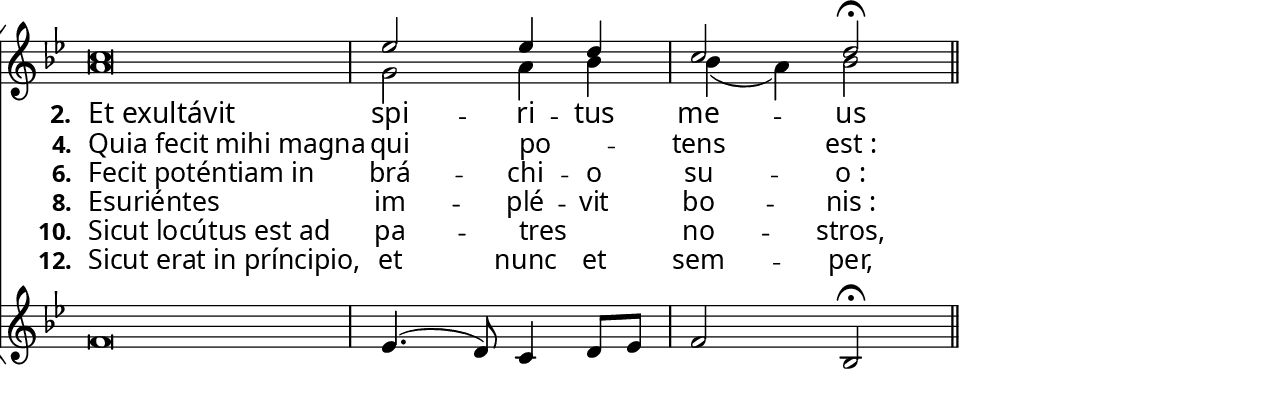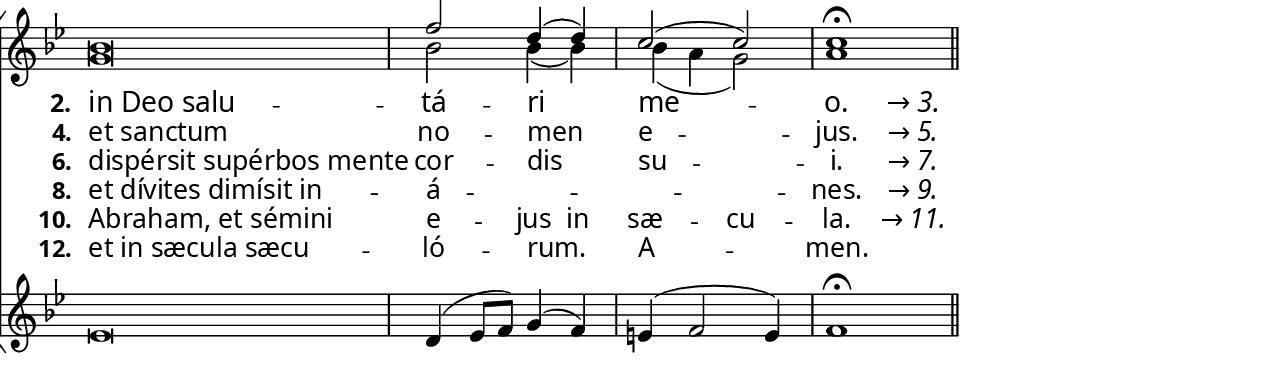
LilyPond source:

\version "2.18.2"

\header {
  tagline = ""
  composer = "Ciro Grassi (1868-1952)"
}
\include "lilypond-book-preamble.ly"

#(set-default-paper-size "letter")

\paper {
  %myStaffSize = #19
  myStaffSize = #24
  indent = 0\mm
  %line-width = 7.5\in
  line-width = 8.5\in - 144\pt
  %ragged-right = ##t
  force-assignment = #""
  line-width = #(- line-width (* mm  3.000000))
  #(define fonts
   (make-pango-font-tree "Garamond Premier Pro"
                         "Garamond Premier Pro"
                         "Garamond Premier Pro"
                          (/ myStaffSize 23)))
}

\layout {
}

global = {
  \key bes \major
  \time 4/4
}

sopMusic = \relative c'' {
  \cadenzaOn
  c\breve \bar "|" \cadenzaOff
  ees2 ees4 d |
  c2 d\fermata | \cadenzaOn \bar "||" \break
  bes\breve \bar "|" \cadenzaOff
  f'2 d4( d4) |
  c2( c) |
  c1\fermata \bar "||"
}
sopWords = \lyricmode {

}

altoMusic = \relative c'' {
  \cadenzaOn
  a\breve \bar "|" \cadenzaOff
  g2 a4 bes4 |
  bes( a) bes2 | \cadenzaOn \bar "||"
  g\breve \bar "|" \cadenzaOff
  bes2 bes4( bes) |
  bes4( a g2) |
  a1 \bar "||"
}

bassMusic = \relative c'' {
  \cadenzaOn
  f,\breve \bar "|" \cadenzaOff
  ees4.( d8) c4 d8[ ees] |
  f2 bes,\fermata | \cadenzaOn \bar "||"
  ees\breve \bar "|" \cadenzaOff
  d4( ees8 f) g4( f) |
  e4( f2 e4) |
  f1\fermata \bar "||"
}

hiddenMusic = \relative c'' {
\hideNotes
  \cadenzaOn
  r\breve \bar "|" \cadenzaOff
  r1 |
  r1 | \cadenzaOn \bar "||"
  r\breve \bar "|" \cadenzaOff
  r1 |
  r1 |
  r2. a4\bar "||"
\unHideNotes
}

hiddenWords = \lyricmode {
  \markup\italic"→ 3."
}
hiddenWordsII = \lyricmode {
  \markup\italic"→ 5."
}
hiddenWordsIII = \lyricmode {
  \markup\italic"→ 7."
}
hiddenWordsIV = \lyricmode {
  \markup\italic"→ 9."
}
hiddenWordsV = \lyricmode {
  \markup\italic"→ 11."
}

altoWords = \lyricmode {
%  \override StanzaNumber #'font-name = #"Garamond Premier Pro"
%  \override LyricText #'font-name = #"Garamond Premier Pro"
  \set fontSize = #0.5
  \set stanza = #"2. "
  %\set vocalName = "2. "
  %\set shortVocalName = "2. "
  \once \override LyricText #'self-alignment-X = #LEFT
  Et_exultávit |
%  \once \override LyricText #'self-alignment-X = #CENTER
  spi -- ri -- tus | me -- us |
  \once \override LyricText #'self-alignment-X = #LEFT
  \set stanza = #"2. "
  in_Deo_salu -- |
%  \once \override LyricText #'self-alignment-X = #CENTER
  tá -- ri | me -- | o.
}
altoWordsII = \lyricmode {
%  \override StanzaNumber #'font-name = #"Garamond Premier Pro"
%  \override LyricText #'font-name = #"Garamond Premier Pro"
  \set stanza = #"4. "
  \once \override LyricText #'self-alignment-X = #LEFT
  Quia_fecit_mihi_magna |
  \once \override LyricText #'self-alignment-X = #CENTER
  qui po -- _ | tens est_: |
  \once \override LyricText #'self-alignment-X = #LEFT
  \set stanza = #"4. "
  et_sanctum |
  \once \override LyricText #'self-alignment-X = #CENTER
  no -- men | e -- | jus.
}
altoWordsIII = \lyricmode {
%  \override StanzaNumber #'font-name = #"Garamond Premier Pro"
%  \override LyricText #'font-name = #"Garamond Premier Pro"
  \set stanza = #"6. "
  \once \override LyricText #'self-alignment-X = #LEFT
  Fecit_poténtiam_in |
  \once \override LyricText #'self-alignment-X = #CENTER
  brá -- chi -- o | su -- o_: |
  \once \override LyricText #'self-alignment-X = #LEFT
  \set stanza = #"6. "
  dispérsit_supérbos_mente |
  \once \override LyricText #'self-alignment-X = #CENTER
  cor -- dis | su -- | i.
}
altoWordsIV = \lyricmode {
%  \override StanzaNumber #'font-name = #"Garamond Premier Pro"
%  \override LyricText #'font-name = #"Garamond Premier Pro"
  \set stanza = #"8. "
  \once \override LyricText #'self-alignment-X = #LEFT
  Esuriéntes |
  \once \override LyricText #'self-alignment-X = #CENTER
  im -- plé -- vit | bo -- nis_: |
  \once \override LyricText #'self-alignment-X = #LEFT
  \set stanza = #"8. "
  et_dívites_dimísit_in -- |
  \once \override LyricText #'self-alignment-X = #CENTER
  á -- _ | _ | nes.
}
altoWordsV = \lyricmode {
%  \override StanzaNumber #'font-name = #"Garamond Premier Pro"
%  \override LyricText #'font-name = #"Garamond Premier Pro"
  \set stanza = #"10. "
  \once \override LyricText #'self-alignment-X = #LEFT
  Sicut_locútus_est_ad |
  \once \override LyricText #'self-alignment-X = #CENTER
  pa -- tres _ | no -- stros, |
  \once \override LyricText #'self-alignment-X = #LEFT
  \set stanza = #"10. "
  Abraham,_et_sémini |
  \once \override LyricText #'self-alignment-X = #CENTER
  \set ignoreMelismata = ##t
  e -- jus in | sæ -- cu -- | la.
  \unset ignoreMelismata
}
altoWordsVI = \lyricmode {
%  \override StanzaNumber #'font-name = #"Garamond Premier Pro"
%  \override LyricText #'font-name = #"Garamond Premier Pro"
  \set stanza = #"12. "
  \once \override LyricText #'self-alignment-X = #LEFT
  Sicut_erat_in_príncipio, |
  \once \override LyricText #'self-alignment-X = #CENTER
  et nunc et | sem -- per, |
  \once \override LyricText #'self-alignment-X = #LEFT
  \set stanza = #"12. "
  et_in_sæcula_sæcu -- |
  \once \override LyricText #'self-alignment-X = #CENTER
  ló -- rum. | A -- | men.
}

\score {
  \new ChoirStaff <<
    %\new Lyrics = "sopranos"
    \new Staff = "women" <<
      \new Voice = "sopranos"{
        \voiceOne
        << \global \sopMusic >>
      }
      \new Voice = "altos" {
        \voiceTwo
        << \global \altoMusic >>
      }
    >>
    
    \new Lyrics = "altos"
    \new Lyrics = "altosII"
    \new Lyrics = "altosIII"
    \new Lyrics = "altosIV"
    \new Lyrics = "altosV"
    \new Lyrics = "altosVI"
    
    \new Staff = "men" <<
      \new Voice = "bass" {
        \voiceOne
        << \global \bassMusic >>
      }
	    \new Voice = "hidden"{
		    \voiceThree
		    << \global \hiddenMusic >>
	    }
    >>
    \context Lyrics = "altos" \lyricsto "sopranos" \altoWords
	\context Lyrics = "altos" \lyricsto "hidden" \hiddenWords
    \context Lyrics = "altosII" \lyricsto "sopranos" \altoWordsII
	\context Lyrics = "altosII" \lyricsto "hidden" \hiddenWordsII
    \context Lyrics = "altosIII" \lyricsto "sopranos" \altoWordsIII
	\context Lyrics = "altosIII" \lyricsto "hidden" \hiddenWordsIII
    \context Lyrics = "altosIV" \lyricsto "sopranos" \altoWordsIV
	\context Lyrics = "altosIV" \lyricsto "hidden" \hiddenWordsIV
    \context Lyrics = "altosV" \lyricsto "sopranos" \altoWordsV
	\context Lyrics = "altosV" \lyricsto "hidden" \hiddenWordsV
    \context Lyrics = "altosVI" \lyricsto "sopranos" \altoWordsVI
  >>
  \layout {
    \context {
      \Staff
      \remove "Time_signature_engraver"
    }
  }
}

